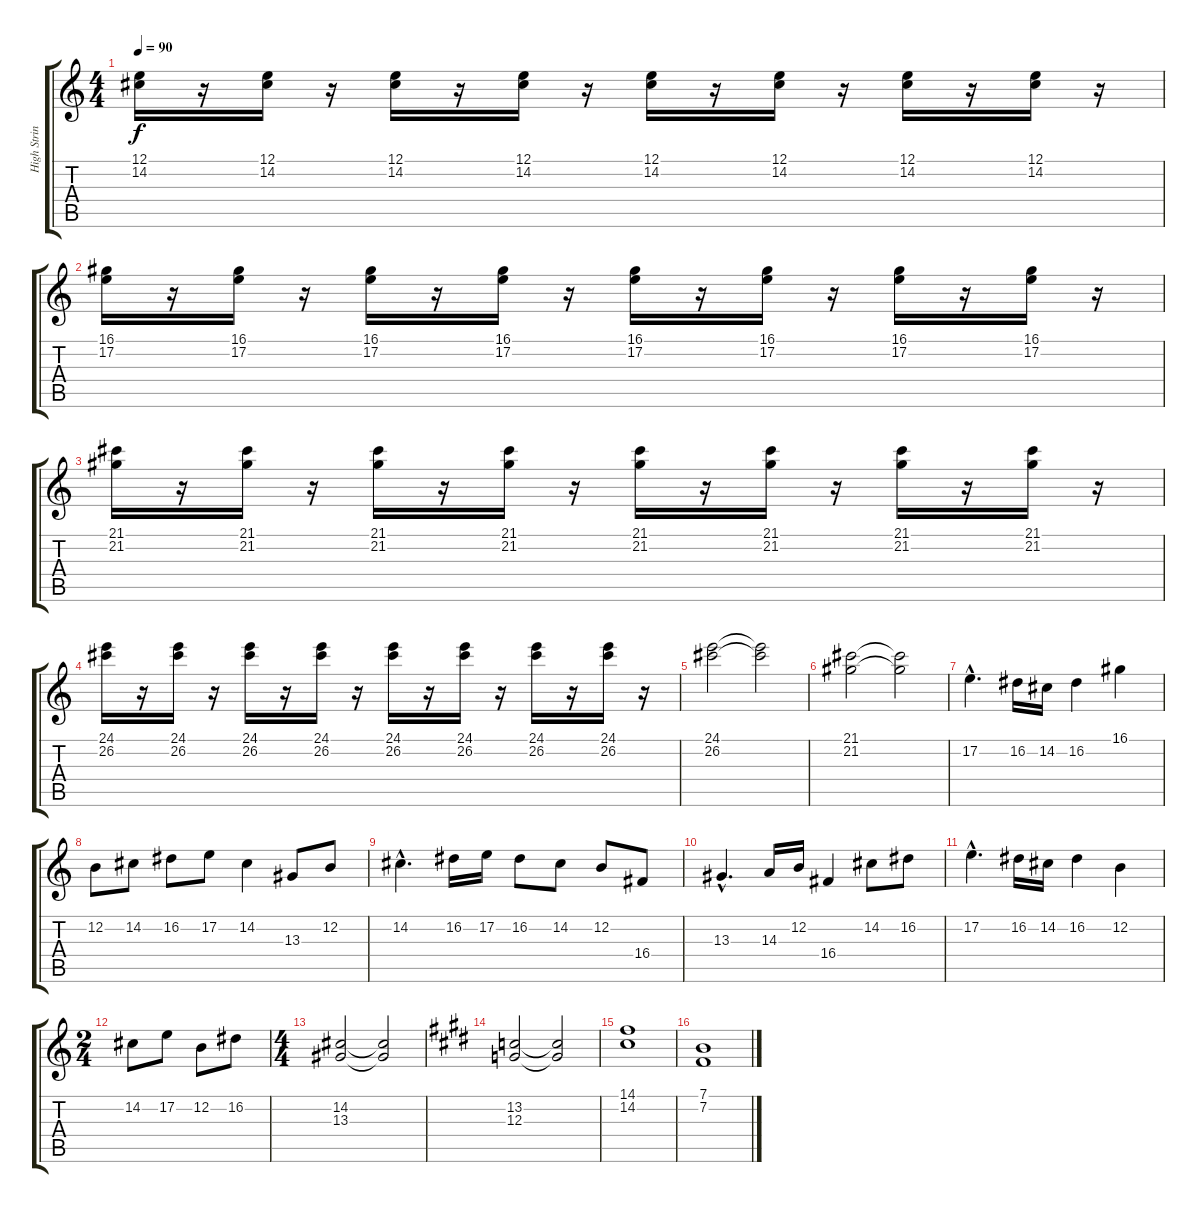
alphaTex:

\track ("High String Ensemble" "High Strin") {instrument stringensemble1}
\staff {score tabs}
\tuning (E4 B3 G3 D3 A2 E2) {hide}
\ts (4 4)
\tempo 90
\clef g2
\ks c
(12.1 14.2).16{dy f instrument stringensemble1} r.16 (12.1 14.2).16 r.16 (12.1 14.2).16 r.16 (12.1 14.2).16 r.16 (12.1 14.2).16 r.16 (12.1 14.2).16 r.16 (12.1 14.2).16 r.16 (12.1 14.2).16 r.16 |
(16.1 17.2).16 r.16 (16.1 17.2).16 r.16 (16.1 17.2).16 r.16 (16.1 17.2).16 r.16 (16.1 17.2).16 r.16 (16.1 17.2).16 r.16 (16.1 17.2).16 r.16 (16.1 17.2).16 r.16 |
(21.1 21.2).16{volume 10} r.16 (21.1 21.2).16 r.16 (21.1 21.2).16 r.16 (21.1 21.2).16 r.16 (21.1 21.2).16 r.16 (21.1 21.2).16 r.16 (21.1 21.2).16 r.16 (21.1 21.2).16 r.16 |
(24.1 26.2).16{volume 12} r.16 (24.1 26.2).16 r.16 (24.1 26.2).16 r.16 (24.1 26.2).16 r.16 (24.1 26.2).16 r.16 (24.1 26.2).16 r.16 (24.1 26.2).16 r.16 (24.1 26.2).16 r.16 |
(24.1 26.2).2 (24.1{t} 26.2{t}).2{volume 11} |
(21.1 21.2).2{volume 10} (21.1{t} 21.2{t}).2{volume 9} |
17.2{hac}.4{d volume 8} 16.2.16 14.2.16 16.2.4 16.1.4 |
12.2.8{volume 7} 14.2.8 16.2.8 17.2.8 14.2.4 13.3.8 12.2.8 |
14.2{hac}.4{d} 16.2.16 17.2.16 16.2.8 14.2.8 12.2.8 16.4.8 |
13.3{hac}.4{d} 14.3.16 12.2.16 16.4.4 14.2.8 16.2.8 |
17.2{hac}.4{d} 16.2.16 14.2.16 16.2.4 12.2.4 |
\ts (2 4)
14.2.8 17.2.8 12.2.8 16.2.8 |
\ts (4 4)
(14.2 13.3).2 (14.2{t} 13.3{t}).2{volume 6} |
\ks c#minor
(13.2 12.3).2{volume 5} (13.2{t} 12.3{t}).2{volume 4} |
(14.1 14.2).1 |
(7.1 7.2).1{volume 9}
